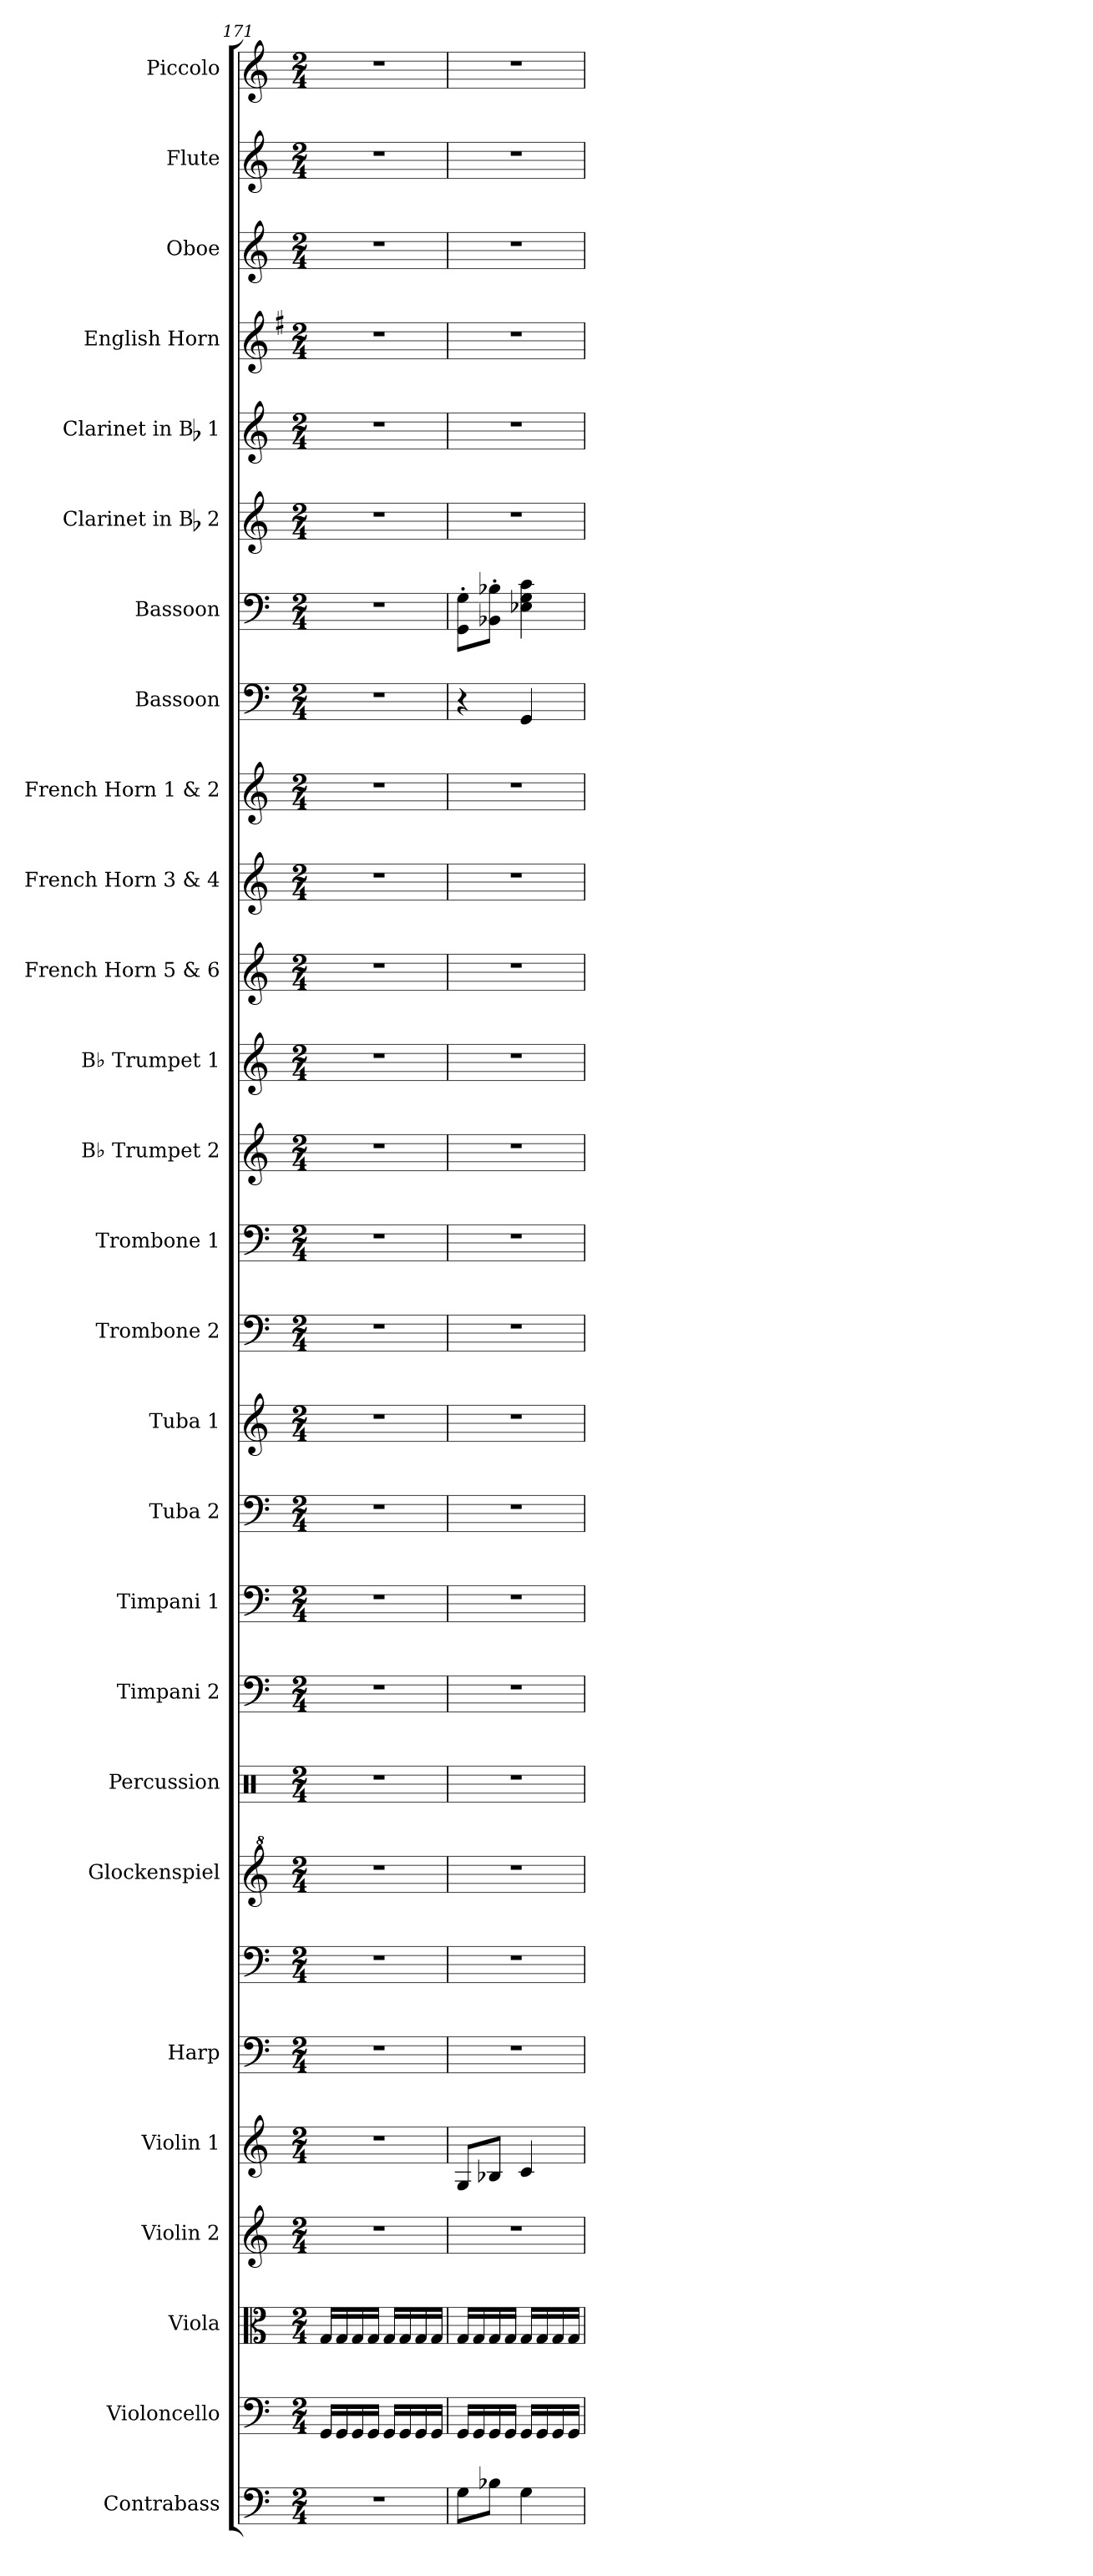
**kern	**kern	**kern	**kern	**kern	**kern	**kern	**kern	**kern	**kern	**kern	**kern	**kern	**kern	**kern	**kern	**kern	**kern	**kern	**kern	**kern	**kern	**kern	**kern	**kern	**kern	**kern	**kern
*part27	*part26	*part25	*part24	*part23	*part22	*part22	*part21	*part20	*part19	*part18	*part17	*part16	*part15	*part14	*part13	*part12	*part11	*part10	*part9	*part8	*part7	*part6	*part5	*part4	*part3	*part2	*part1
*staff28	*staff27	*staff26	*staff25	*staff24	*staff23	*staff22	*staff21	*staff20	*staff19	*staff18	*staff17	*staff16	*staff15	*staff14	*staff13	*staff12	*staff11	*staff10	*staff9	*staff8	*staff7	*staff6	*staff5	*staff4	*staff3	*staff2	*staff1
*I"Contrabass	*I"Violoncello	*I"Viola	*I"Violin 2	*I"Violin 1	*I"Harp	*	*I"Glockenspiel	*I"Percussion	*I"Timpani 2	*I"Timpani 1	*I"Tuba 2	*I"Tuba 1	*I"Trombone 2	*I"Trombone 1	*I"B♭ Trumpet 2	*I"B♭ Trumpet 1	*I"French Horn 5 &amp; 6	*I"French Horn 3 &amp; 4	*I"French Horn 1 &amp; 2	*I"Bassoon	*I"Bassoon	*I"Clarinet in Bb 2	*I"Clarinet in Bb 1	*I"English Horn	*I"Oboe	*I"Flute	*I"Piccolo
*I'Cbs.	*I'Vlc.	*I'Vla.	*I'Vln. 2	*I'Vln. 1	*I'Hrp.	*	*I'Glk.	*I'Perc.	*I'Timp. 2	*I'Timp. 1	*I'Tba. 2	*I'Tba. 1	*I'Tbn. 2	*I'Tbn. 1	*I'B♭ Tpt. 2	*I'B♭ Tpt. 1	*I'F Hn. 5 &amp; 6	*I'F Hn. 3 &amp; 4	*I'F Hn. 1 &amp; 2	*I'Bsn.	*I'Bsn.	*	*	*I'Eng Hn.	*I'Ob.	*I'Fl.	*I'Pic.
*clefF4	*clefF4	*clefC3	*clefG2	*clefG2	*clefF4	*clefF4	*clefG^2	*clefX	*clefF4	*clefF4	*clefF4	*clefG2	*clefF4	*clefF4	*clefG2	*clefG2	*clefG2	*clefG2	*clefG2	*clefF4	*clefF4	*clefG2	*clefG2	*clefG2	*clefG2	*clefG2	*clefG2
*	*	*	*	*	*	*	*	*	*	*	*	*	*	*	*ITrd1c2	*ITrd1c2	*ITrd4c7	*ITrd4c7	*ITrd4c7	*	*	*ITrd-5c-8	*ITrd-5c-8	*ITrd4c7	*	*	*
*k[]	*k[]	*k[]	*k[]	*k[]	*k[]	*k[]	*k[]	*k[]	*k[]	*k[]	*k[]	*k[]	*k[]	*k[]	*k[b-e-]	*k[b-e-]	*k[b-]	*k[b-]	*k[b-]	*k[]	*k[]	*k[b-e-a-d-]	*k[b-e-a-d-]	*k[]	*k[]	*k[]	*k[]
*M2/4	*M2/4	*M2/4	*M2/4	*M2/4	*M2/4	*M2/4	*M2/4	*M2/4	*M2/4	*M2/4	*M2/4	*M2/4	*M2/4	*M2/4	*M2/4	*M2/4	*M2/4	*M2/4	*M2/4	*M2/4	*M2/4	*M2/4	*M2/4	*M2/4	*M2/4	*M2/4	*M2/4
=171	=171	=171	=171	=171	=171	=171	=171	=171	=171	=171	=171	=171	=171	=171	=171	=171	=171	=171	=171	=171	=171	=171	=171	=171	=171	=171	=171
2r	16GG/LL	16G/LL	2r	2r	2r	2r	2r	2r	2r	2r	2r	2r	2r	2r	2r	2r	2r	2r	2r	2r	2r	2r	2r	2r	2r	2r	2r
.	16GG/	16G/	.	.	.	.	.	.	.	.	.	.	.	.	.	.	.	.	.	.	.	.	.	.	.	.	.
.	16GG/	16G/	.	.	.	.	.	.	.	.	.	.	.	.	.	.	.	.	.	.	.	.	.	.	.	.	.
.	16GG/JJ	16G/JJ	.	.	.	.	.	.	.	.	.	.	.	.	.	.	.	.	.	.	.	.	.	.	.	.	.
.	16GG/LL	16G/LL	.	.	.	.	.	.	.	.	.	.	.	.	.	.	.	.	.	.	.	.	.	.	.	.	.
.	16GG/	16G/	.	.	.	.	.	.	.	.	.	.	.	.	.	.	.	.	.	.	.	.	.	.	.	.	.
.	16GG/	16G/	.	.	.	.	.	.	.	.	.	.	.	.	.	.	.	.	.	.	.	.	.	.	.	.	.
.	16GG/JJ	16G/JJ	.	.	.	.	.	.	.	.	.	.	.	.	.	.	.	.	.	.	.	.	.	.	.	.	.
=172	=172	=172	=172	=172	=172	=172	=172	=172	=172	=172	=172	=172	=172	=172	=172	=172	=172	=172	=172	=172	=172	=172	=172	=172	=172	=172	=172
8G\L	16GG/LL	16G/LL	2r	8G/L	2r	2r	2r	2r	2r	2r	2r	2r	2r	2r	2r	2r	2r	2r	2r	4r	8GG\' 8G\'L	2r	2r	2r	2r	2r	2r
.	16GG/	16G/	.	.	.	.	.	.	.	.	.	.	.	.	.	.	.	.	.	.	.	.	.	.	.	.	.
8B-X\J	16GG/	16G/	.	8B-X/J	.	.	.	.	.	.	.	.	.	.	.	.	.	.	.	.	8BB-X\' 8B-X\'J	.	.	.	.	.	.
.	16GG/JJ	16G/JJ	.	.	.	.	.	.	.	.	.	.	.	.	.	.	.	.	.	.	.	.	.	.	.	.	.
4G\	16GG/LL	16G/LL	.	4c/	.	.	.	.	.	.	.	.	.	.	.	.	.	.	.	4GG/	4E-X\ 4G\ 4c\	.	.	.	.	.	.
.	16GG/	16G/	.	.	.	.	.	.	.	.	.	.	.	.	.	.	.	.	.	.	.	.	.	.	.	.	.
.	16GG/	16G/	.	.	.	.	.	.	.	.	.	.	.	.	.	.	.	.	.	.	.	.	.	.	.	.	.
.	16GG/JJ	16G/JJ	.	.	.	.	.	.	.	.	.	.	.	.	.	.	.	.	.	.	.	.	.	.	.	.	.
=	=	=	=	=	=	=	=	=	=	=	=	=	=	=	=	=	=	=	=	=	=	=	=	=	=	=	=
*-	*-	*-	*-	*-	*-	*-	*-	*-	*-	*-	*-	*-	*-	*-	*-	*-	*-	*-	*-	*-	*-	*-	*-	*-	*-	*-	*-
